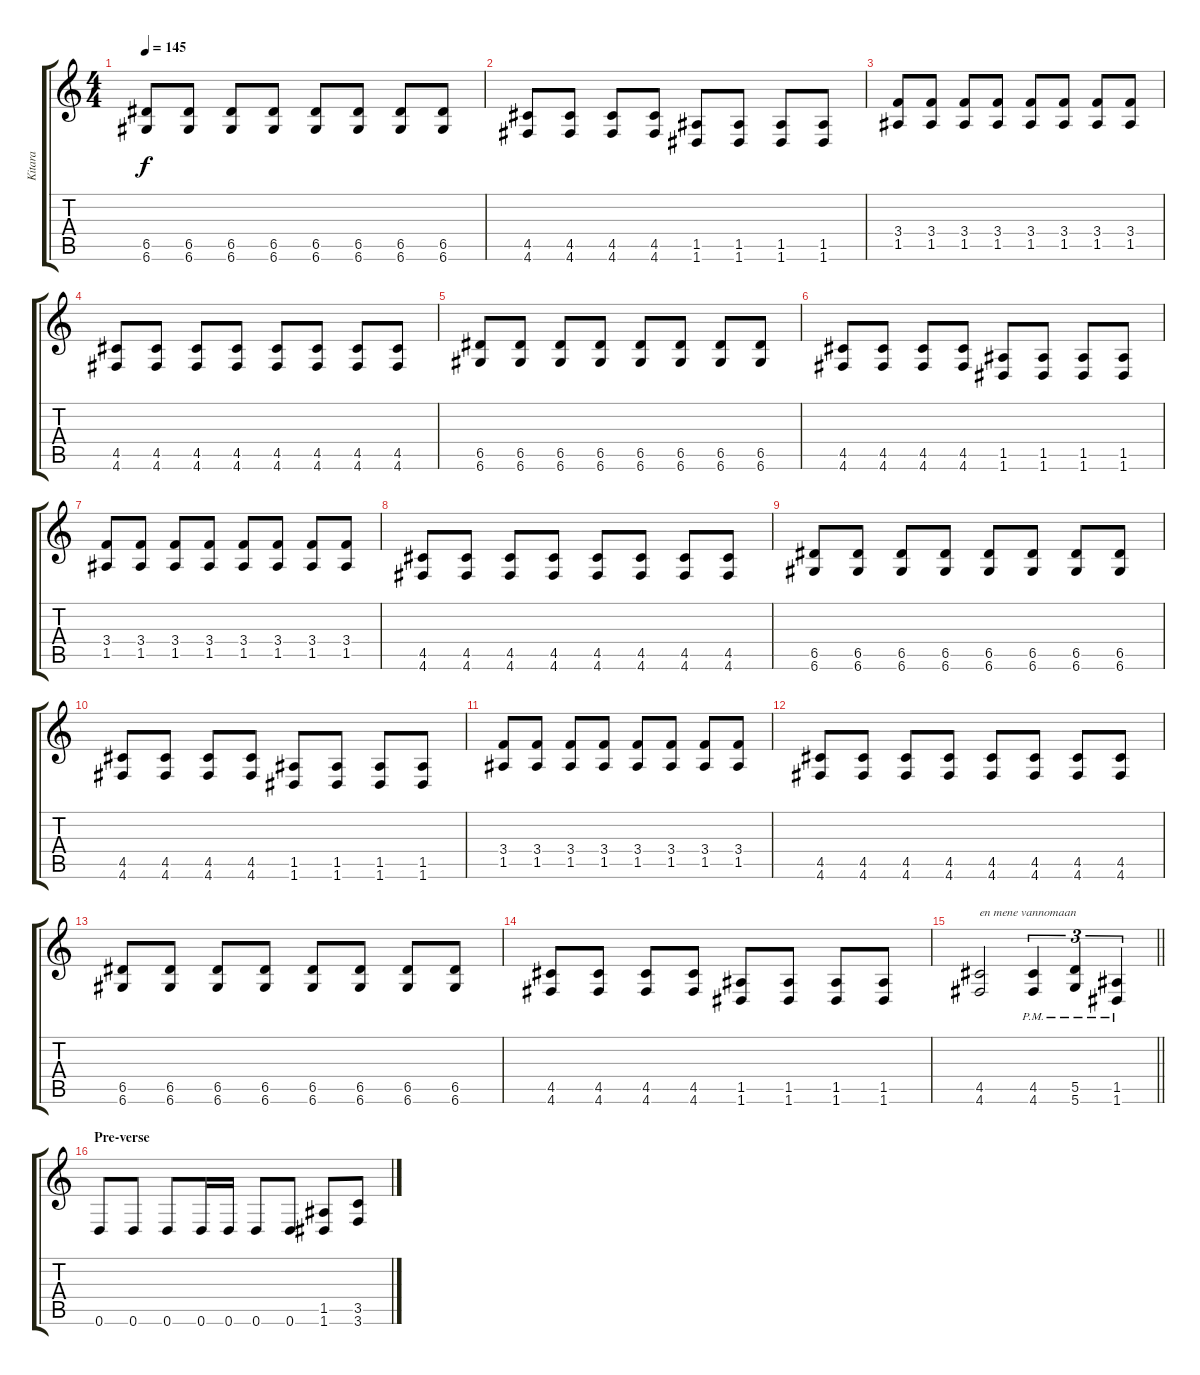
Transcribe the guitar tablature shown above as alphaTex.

\track ("Kitara" "Kitara") {instrument distortionguitar}
\staff {score tabs}
\tuning (E4 B3 G3 D3 A2 D2) {hide}
\ts (4 4)
\tempo 145
\clef g2
\ks c
(6.5 6.6).8{dy f} (6.5 6.6).8 (6.5 6.6).8 (6.5 6.6).8 (6.5 6.6).8 (6.5 6.6).8 (6.5 6.6).8 (6.5 6.6).8 |
(4.5 4.6).8 (4.5 4.6).8 (4.5 4.6).8 (4.5 4.6).8 (1.5 1.6).8 (1.5 1.6).8 (1.5 1.6).8 (1.5 1.6).8 |
(3.4 1.5).8 (3.4 1.5).8 (3.4 1.5).8 (3.4 1.5).8 (3.4 1.5).8 (3.4 1.5).8 (3.4 1.5).8 (3.4 1.5).8 |
(4.5 4.6).8 (4.5 4.6).8 (4.5 4.6).8 (4.5 4.6).8 (4.5 4.6).8 (4.5 4.6).8 (4.5 4.6).8 (4.5 4.6).8 |
(6.5 6.6).8 (6.5 6.6).8 (6.5 6.6).8 (6.5 6.6).8 (6.5 6.6).8 (6.5 6.6).8 (6.5 6.6).8 (6.5 6.6).8 |
(4.5 4.6).8 (4.5 4.6).8 (4.5 4.6).8 (4.5 4.6).8 (1.5 1.6).8 (1.5 1.6).8 (1.5 1.6).8 (1.5 1.6).8 |
(3.4 1.5).8 (3.4 1.5).8 (3.4 1.5).8 (3.4 1.5).8 (3.4 1.5).8 (3.4 1.5).8 (3.4 1.5).8 (3.4 1.5).8 |
(4.5 4.6).8 (4.5 4.6).8 (4.5 4.6).8 (4.5 4.6).8 (4.5 4.6).8 (4.5 4.6).8 (4.5 4.6).8 (4.5 4.6).8 |
(6.5 6.6).8 (6.5 6.6).8 (6.5 6.6).8 (6.5 6.6).8 (6.5 6.6).8 (6.5 6.6).8 (6.5 6.6).8 (6.5 6.6).8 |
(4.5 4.6).8 (4.5 4.6).8 (4.5 4.6).8 (4.5 4.6).8 (1.5 1.6).8 (1.5 1.6).8 (1.5 1.6).8 (1.5 1.6).8 |
(3.4 1.5).8 (3.4 1.5).8 (3.4 1.5).8 (3.4 1.5).8 (3.4 1.5).8 (3.4 1.5).8 (3.4 1.5).8 (3.4 1.5).8 |
(4.5 4.6).8 (4.5 4.6).8 (4.5 4.6).8 (4.5 4.6).8 (4.5 4.6).8 (4.5 4.6).8 (4.5 4.6).8 (4.5 4.6).8 |
(6.5 6.6).8 (6.5 6.6).8 (6.5 6.6).8 (6.5 6.6).8 (6.5 6.6).8 (6.5 6.6).8 (6.5 6.6).8 (6.5 6.6).8 |
(4.5 4.6).8 (4.5 4.6).8 (4.5 4.6).8 (4.5 4.6).8 (1.5 1.6).8 (1.5 1.6).8 (1.5 1.6).8 (1.5 1.6).8 |
\barLineRight lightlight
(4.5 4.6).2{txt "en mene vannomaan"} (4.5{pm} 4.6{pm}).4{tu (3 2)} (5.5{pm} 5.6{pm}).4{tu (3 2)} (1.5{pm} 1.6{pm}).4{tu (3 2)} |
\section ("" "Pre-verse")
0.6.8 0.6.8 0.6.8 0.6.16 0.6.16 0.6.8 0.6.8 (1.5 1.6).8 (3.5 3.6).8
